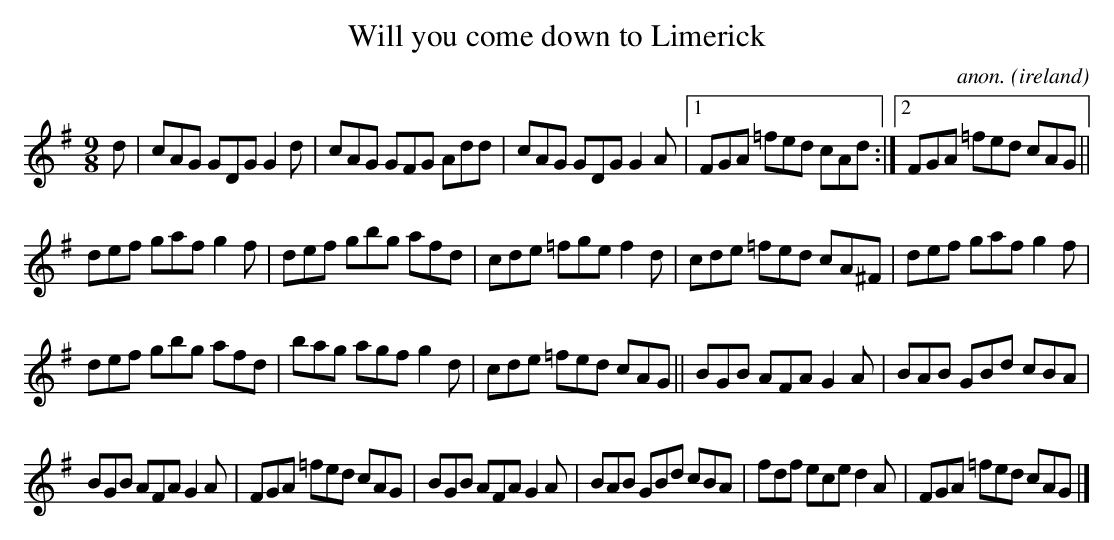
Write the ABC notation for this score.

X:1
T:Will you come down to Limerick
O:ireland
C:anon.
M:9/8
L:1/8
K:G
dW|cAG GDG G2d|cAG GFG Add|cAG GDG G2A|[1FGA =fed cAd:|[2FGA =fed cAG||
def gaf g2f|def gbg afd|cde =fge f2d|cde =fed cA^F|def gaf g2f|
def gbg afd|bag agf g2d|cde =fed cAG||BGB AFA G2A|BAB GBd cBA|
BGB AFA G2A|FGA =fed cAG|BGB AFA G2A|BAB GBd cBA|fdf ece d2A|FGA =fed cAGW|]
